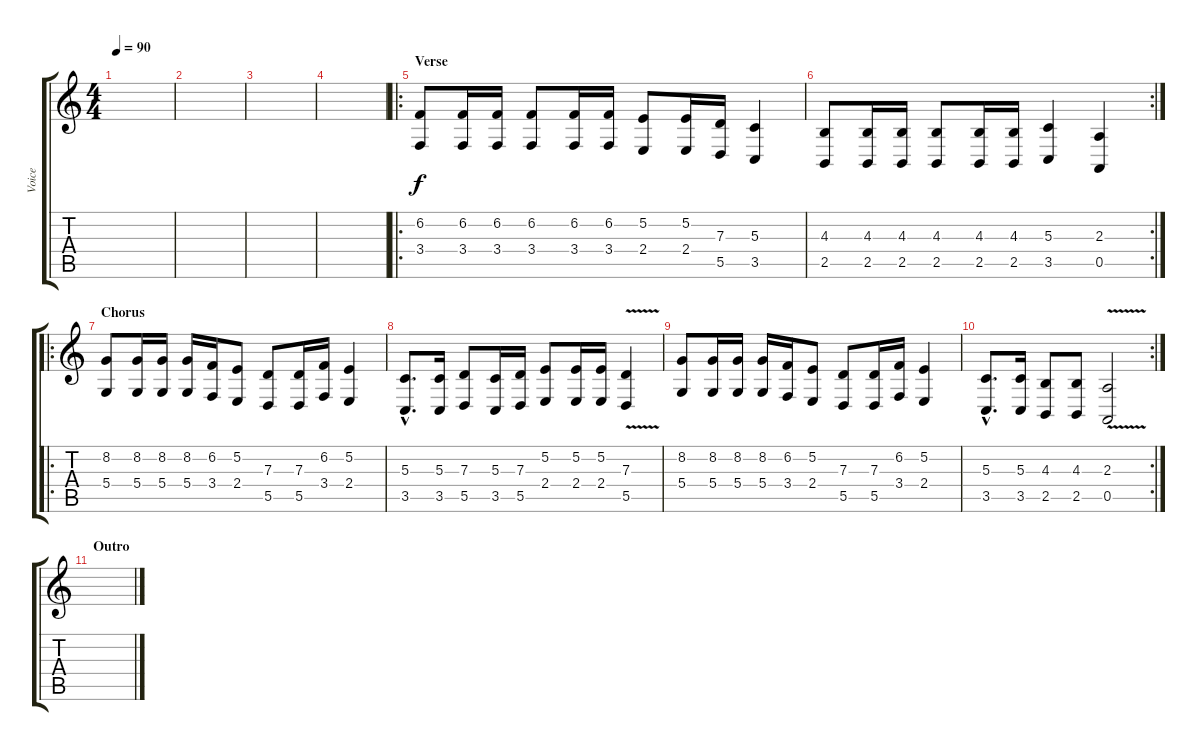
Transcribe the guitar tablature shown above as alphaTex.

\track ("Voice" "Voice") {instrument choiraahs}
\staff {score tabs}
\tuning (E4 B3 G3 D3 A2 E2) {hide}
\ts (4 4)
\tempo 90
\clef g2
\ks c
|
|
|
|
\ro
\section ("" "Verse")
(6.2 3.4).8 (6.2 3.4).16 (6.2 3.4).16 (6.2 3.4).8 (6.2 3.4).16 (6.2 3.4).16 (5.2 2.4).8 (5.2 2.4).16 (7.3 5.5).16 (5.3 3.5).4 |
\rc 2
(4.3 2.5).8 (4.3 2.5).16 (4.3 2.5).16 (4.3 2.5).8 (4.3 2.5).16 (4.3 2.5).16 (5.3 3.5).4 (2.3 0.5).4 |
\ro
\section ("" "Chorus")
(8.2 5.4).8 (8.2 5.4).16 (8.2 5.4).16 (8.2 5.4).16 (6.2 3.4).16 (5.2 2.4).8 (7.3 5.5).8 (7.3 5.5).16 (6.2 3.4).16 (5.2 2.4).4 |
(5.3{hac} 3.5{hac}).8{d} (5.3 3.5).16 (7.3 5.5).8 (5.3 3.5).16 (7.3 5.5).16 (5.2 2.4).8 (5.2 2.4).16 (5.2 2.4).16 (7.3{v} 5.5).4 |
(8.2 5.4).8 (8.2 5.4).16 (8.2 5.4).16 (8.2 5.4).16 (6.2 3.4).16 (5.2 2.4).8 (7.3 5.5).8 (7.3 5.5).16 (6.2 3.4).16 (5.2 2.4).4 |
\rc 2
(5.3{hac} 3.5{hac}).8{d} (5.3 3.5).16 (4.3 2.5).8 (4.3 2.5).8 (2.3{v} 0.5{v}).2 |
\section ("" "Outro")
